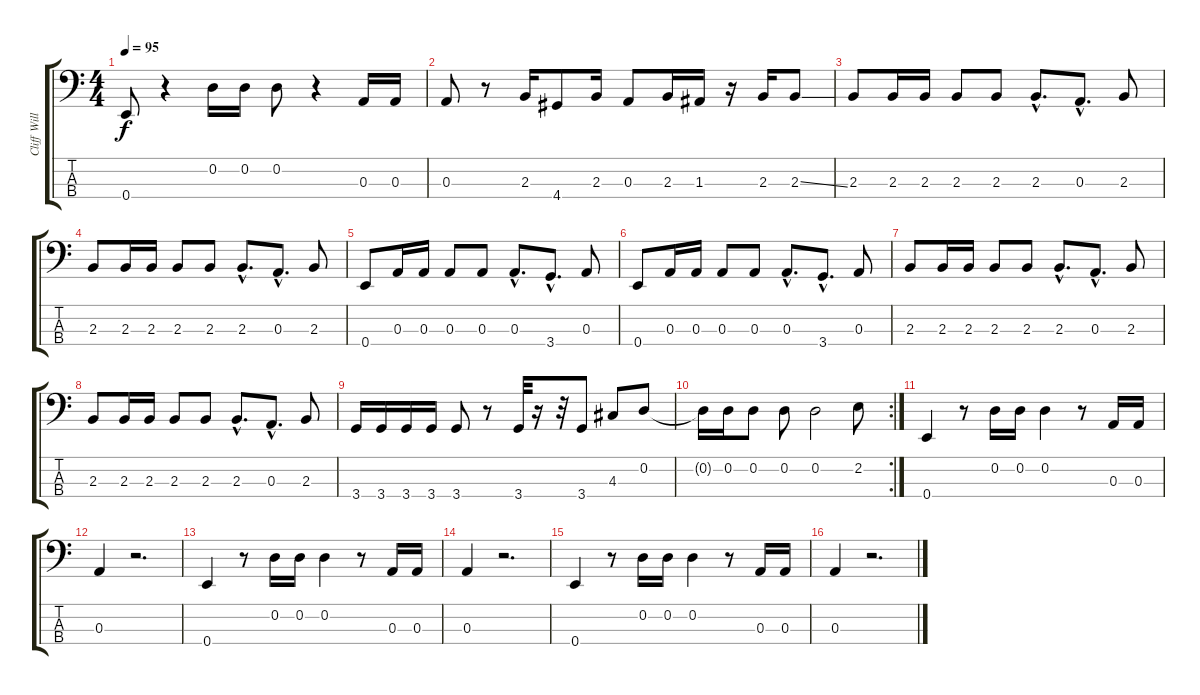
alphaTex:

\track ("Cliff Williams" "Cliff Will") {instrument electricbassfinger}
\staff {score tabs}
\tuning (G2 D2 A1 E1) {hide}
\ts (4 4)
\tempo 95
\clef f4
\ks c
0.4.8{dy f} r.4 0.2.16 0.2.16 0.2.8 r.4 0.3.16 0.3.16 |
0.3.8 r.8 2.3.16 4.4.8 2.3.16 0.3.8 2.3.16 1.3.16 r.16 2.3.16 2.3{ss}.8 |
2.3.8 2.3.16 2.3.16 2.3.8 2.3.8 2.3{hac}.8{d} 0.3{hac}.8{d} 2.3.8 |
2.3.8 2.3.16 2.3.16 2.3.8 2.3.8 2.3{hac}.8{d} 0.3{hac}.8{d} 2.3.8 |
0.4.8 0.3.16 0.3.16 0.3.8 0.3.8 0.3{hac}.8{d} 3.4{hac}.8{d} 0.3.8 |
0.4.8 0.3.16 0.3.16 0.3.8 0.3.8 0.3{hac}.8{d} 3.4{hac}.8{d} 0.3.8 |
2.3.8 2.3.16 2.3.16 2.3.8 2.3.8 2.3{hac}.8{d} 0.3{hac}.8{d} 2.3.8 |
2.3.8 2.3.16 2.3.16 2.3.8 2.3.8 2.3{hac}.8{d} 0.3{hac}.8{d} 2.3.8 |
3.4.16 3.4.16 3.4.16 3.4.16 3.4.8 r.8 3.4.32 r.16 r.32 3.4.8 4.3.8 0.2.8 |
\rc 2
0.2{t}.16 0.2.16 0.2.8 0.2.8 0.2.2 2.2.8 |
0.4.4 r.8 0.2.16 0.2.16 0.2.4 r.8 0.3.16 0.3.16 |
0.3.4 r.2{d} |
0.4.4 r.8 0.2.16 0.2.16 0.2.4 r.8 0.3.16 0.3.16 |
0.3.4 r.2{d} |
0.4.4 r.8 0.2.16 0.2.16 0.2.4 r.8 0.3.16 0.3.16 |
0.3.4 r.2{d}
